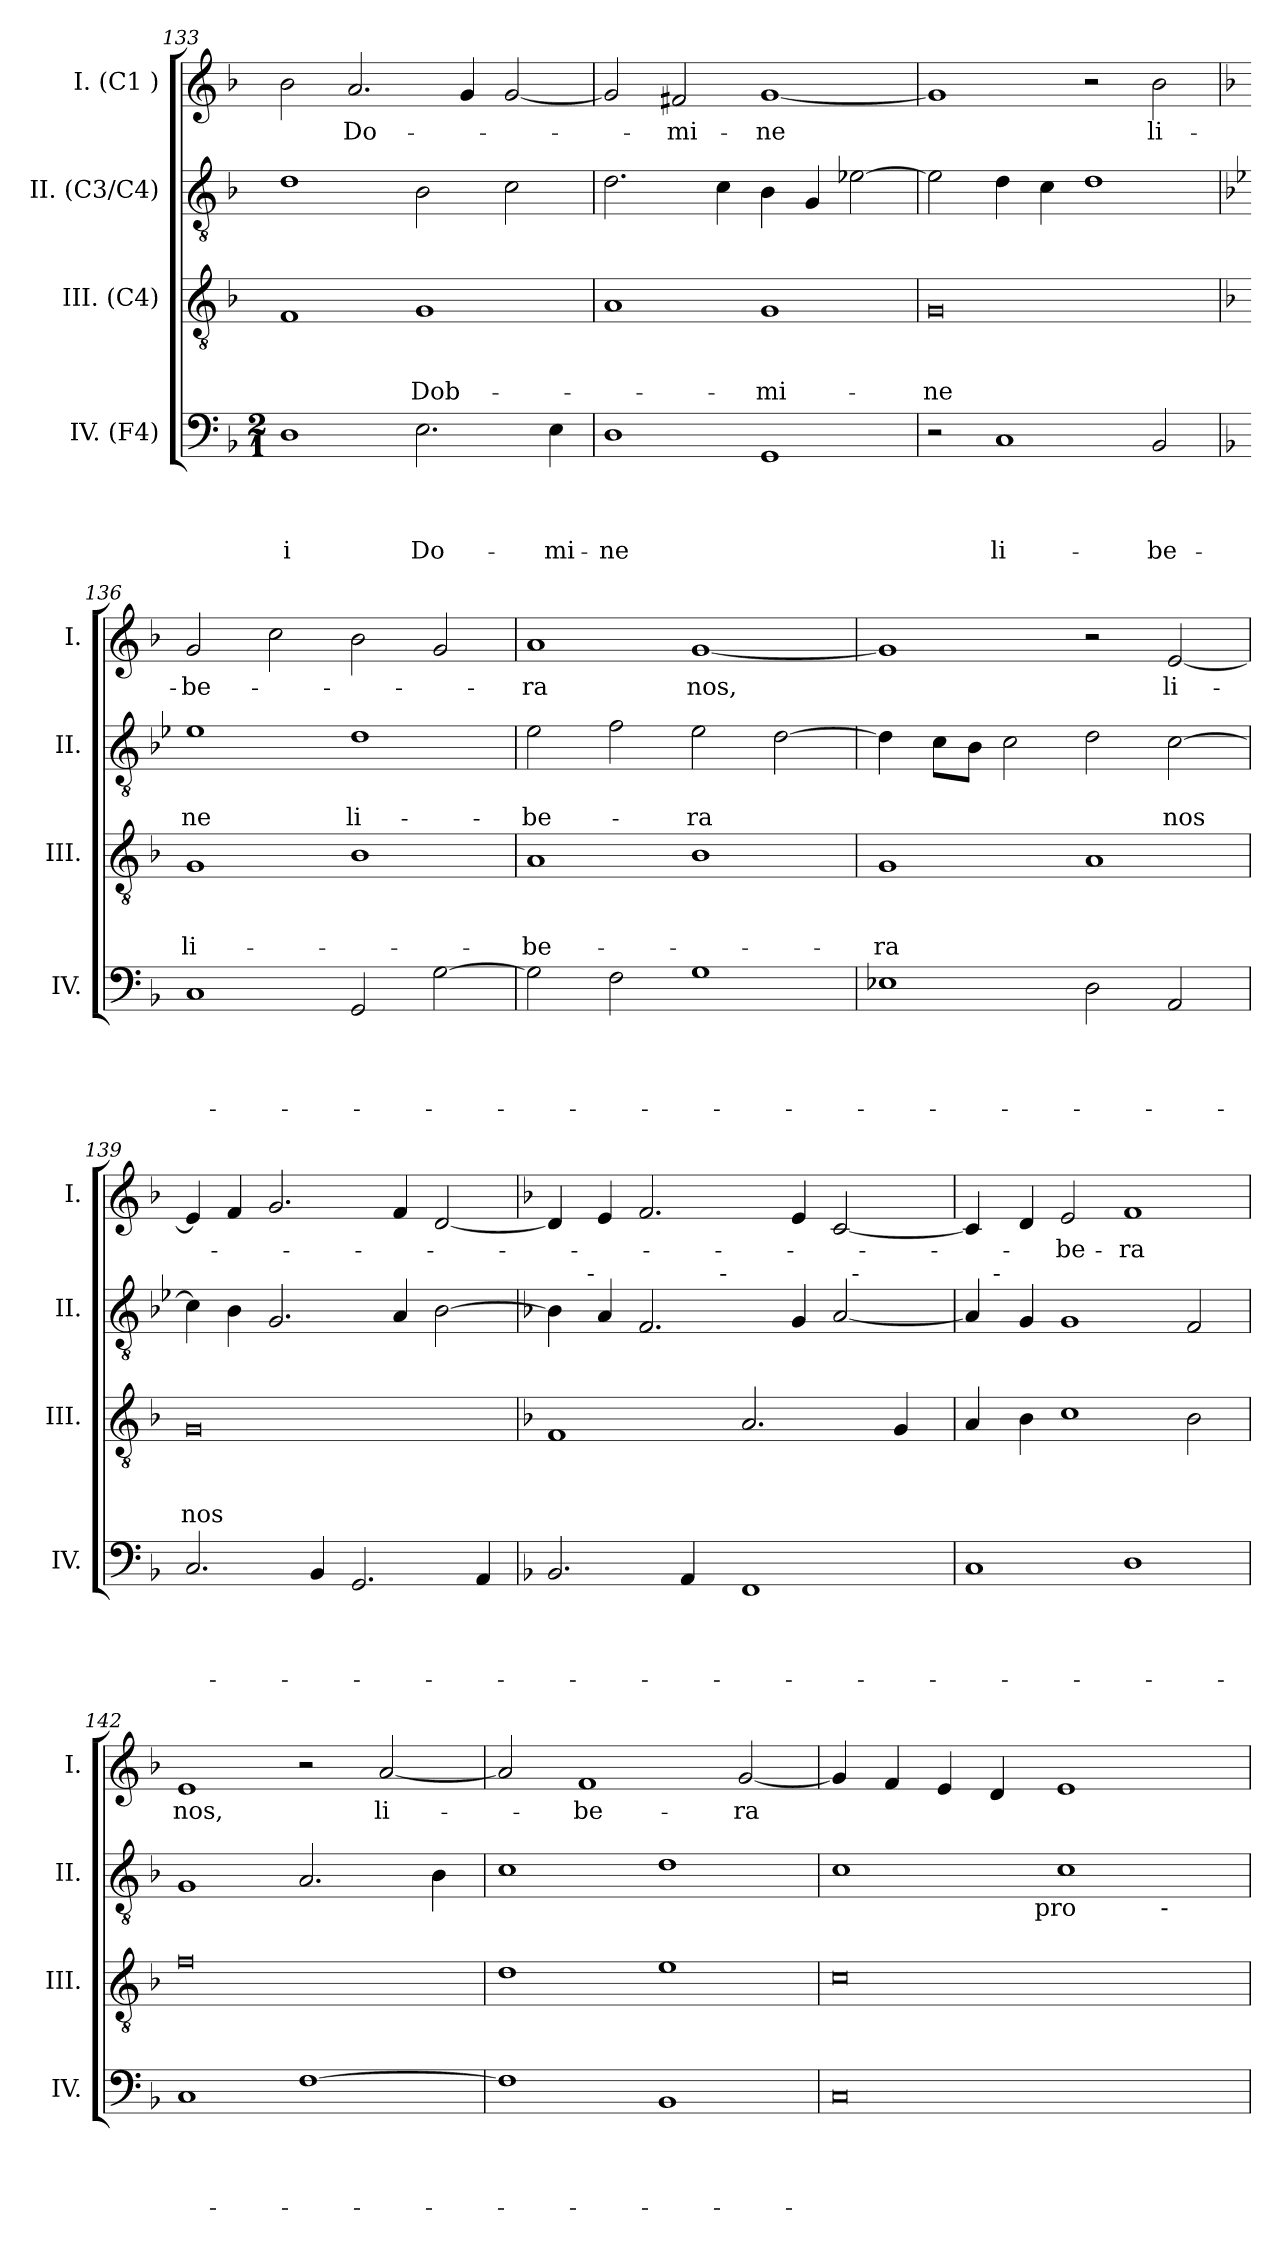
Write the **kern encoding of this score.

**kern	**text	**text	**text	**text	**kern	**text	**text	**text	**kern	**text	**text	**kern	**text
*part4	*part4	*part4	*part4	*part4	*part3	*part3	*part3	*part3	*part2	*part2	*part2	*part1	*part1
*staff4	*staff4	*staff4	*staff4	*staff4	*staff3	*staff3	*staff3	*staff3	*staff2	*staff2	*staff2	*staff1	*staff1
*I"IV. (F4)	*	*	*	*	*I"III. (C4)	*	*	*	*I"II. (C3/C4)	*	*	*I"I. (C1 )	*
*I'IV.	*	*	*	*	*I'III.	*	*	*	*I'II.	*	*	*I'I.	*
*clefF4	*	*	*	*	*clefGv2	*	*	*	*clefGv2	*	*	*clefG2	*
*k[b-]	*	*	*	*	*k[b-]	*	*	*	*k[b-]	*	*	*k[b-]	*
*F:	*	*	*	*	*F:	*	*	*	*F:	*	*	*F:	*
*M2/1	*	*	*	*	*	*	*	*	*	*	*	*	*
=133	=133	=133	=133	=133	=133	=133	=133	=133	=133	=133	=133	=133	=133
!	!	!	!	!LO:LY:b:rj	!	!	!	!	!	!	!	!	!
1D	.	.	.	-i	1F	.	.	.	1d	.	.	2b-\	.
!	!	!	!	!	!	!	!	!	!	!	!	!	!LO:LY:b
.	.	.	.	.	.	.	.	.	.	.	.	2.a/	Do-
!	!	!	!	!LO:LY:b	!	!	!	!LO:LY:b:rj	!	!	!	!	!
2.E\	.	.	.	Do-	1G	.	.	Dob-	2B-\	.	.	.	.
.	.	.	.	.	.	.	.	.	.	.	.	4g/	.
.	.	.	.	.	.	.	.	.	2c\	.	.	[<2g/	.
!	!	!	!	!LO:LY:b	!	!	!	!	!	!	!	!	!
4E\	.	.	.	-mi-	.	.	.	.	.	.	.	.	.
=134	=134	=134	=134	=134	=134	=134	=134	=134	=134	=134	=134	=134	=134
!	!	!	!	!LO:LY:b	!	!	!	!	!	!	!	!	!
1D	.	.	.	-ne	1A	.	.	.	2.d\	.	.	2g/]	.
!	!	!	!	!	!	!	!	!	!	!	!	!	!LO:LY:b
.	.	.	.	.	.	.	.	.	.	.	.	2f#/	-mi-
.	.	.	.	.	.	.	.	.	4c\	.	.	.	.
!	!	!	!	!	!	!	!	!LO:LY:b	!	!	!	!	!LO:LY:b
1GG	.	.	.	.	1G	.	.	-mi-	4B-\	.	.	[<1g	-ne
.	.	.	.	.	.	.	.	.	4G/	.	.	.	.
.	.	.	.	.	.	.	.	.	[>2e-\	.	.	.	.
=135	=135	=135	=135	=135	=135	=135	=135	=135	=135	=135	=135	=135	=135
!	!	!	!	!	!	!	!	!LO:LY:b:rj	!	!	!	!	!
2r	.	.	.	.	0G	.	.	-ne	2e-\]	.	.	1g]	.
!	!	!	!	!LO:LY:b:rj	!	!	!	!	!	!	!	!	!
1C	.	.	.	li-	.	.	.	.	4d\	.	.	.	.
.	.	.	.	.	.	.	.	.	4c\	.	.	.	.
.	.	.	.	.	.	.	.	.	1d	.	.	2r	.
!	!	!	!	!LO:LY:b	!	!	!	!	!	!	!	!	!LO:LY:b
2BB-/	.	.	.	-be-	.	.	.	.	.	.	.	2b-\	li-
!!LO:LB:g=z
=136	=136	=136	=136	=136	=136	=136	=136	=136	=136	=136	=136	=136	=136
*	*	*	*	*	*	*	*	*	*k[b-e-]	*	*	*	*
*	*	*	*	*	*	*	*	*	*B-:	*	*	*	*
!	!	!	!	!	!	!	!	!LO:LY:b:rj	!	!	!LO:LY:b:rj	!	!LO:LY:b
1C	.	.	.	.	1G	.	.	li-	1e-	.	-ne	2g/	-be-
.	.	.	.	.	.	.	.	.	.	.	.	2cc\	.
!	!	!	!	!	!	!	!	!	!	!	!LO:LY:b:rj	!	!
2GG/	.	.	.	.	1B-	.	.	.	1d	.	li-	2b-\	.
[>2G\	.	.	.	.	.	.	.	.	.	.	.	2g/	.
=137	=137	=137	=137	=137	=137	=137	=137	=137	=137	=137	=137	=137	=137
!	!	!	!	!	!	!	!	!LO:LY:b	!	!	!LO:LY:b	!	!LO:LY:b
2G\]	.	.	.	.	1A	.	.	-be-	2e-\	.	-be-	1a	-ra
2F\	.	.	.	.	.	.	.	.	2f\	.	.	.	.
!	!	!	!	!	!	!	!	!	!	!	!LO:LY:b	!	!LO:LY:b
1G	.	.	.	.	1B-	.	.	.	2e-\	.	-ra	[<1g	nos,
.	.	.	.	.	.	.	.	.	[>2d\	.	.	.	.
=138	=138	=138	=138	=138	=138	=138	=138	=138	=138	=138	=138	=138	=138
!	!	!	!	!	!	!	!	!LO:LY:b	!	!	!	!	!
1E-X	.	.	.	.	1G	.	.	-ra	4d\]	.	.	1g]	.
.	.	.	.	.	.	.	.	.	8c\L	.	.	.	.
.	.	.	.	.	.	.	.	.	8B-\J	.	.	.	.
.	.	.	.	.	.	.	.	.	2c\	.	.	.	.
2D\	.	.	.	.	1A	.	.	.	2d\	.	.	2r	.
!	!	!	!	!	!	!	!	!	!	!	!LO:LY:b	!	!LO:LY:b
2AA/	.	.	.	.	.	.	.	.	[>2c\	.	nos	[<2e/	li-
=139	=139	=139	=139	=139	=139	=139	=139	=139	=139	=139	=139	=139	=139
!	!	!	!	!	!	!	!	!LO:LY:b	!	!	!	!	!
2.C/	.	.	.	.	0G	.	.	nos	4c\]	.	.	4e/]	.
.	.	.	.	.	.	.	.	.	4B-\	.	.	4f/	.
.	.	.	.	.	.	.	.	.	2.G/	.	.	2.g/	.
4BB-/	.	.	.	.	.	.	.	.	.	.	.	.	.
2.GG/	.	.	.	.	.	.	.	.	.	.	.	.	.
.	.	.	.	.	.	.	.	.	4A/	.	.	4f/	.
.	.	.	.	.	.	.	.	.	[>2B-\	.	.	[>2d/	.
4AA/	.	.	.	.	.	.	.	.	.	.	.	.	.
!!LO:PB:g=z
=140	=140	=140	=140	=140	=140	=140	=140	=140	=140	=140	=140	=140	=140
*	*	*	*	*	*	*	*	*	*k[b-]	*	*	*	*
*	*	*	*	*	*	*	*	*	*F:	*	*	*	*
*	*	*	*	*	*	*	*	*	*^	*	*	*	*
*	*	*	*	*	*	*	*	*	*	*^	*	*	*	*
*	*	*	*	*	*	*	*	*	*	*	*^	*	*	*	*
2.BB-/	.	.	.	.	1F	.	.	.	4B-\]	8..ryy	2ryy	1ryy	.	.	4d/]	.
!	!	!	!	!	!	!	!	!	!	!LO:TX:a:t=-	!	!	!	!	!	!
.	.	.	.	.	.	.	.	.	.	1ryy	.	.	.	.	.	.
.	.	.	.	.	.	.	.	.	4A/	.	.	.	.	.	4e/	.
.	.	.	.	.	.	.	.	.	2.F/	.	4ryy	.	.	.	2.f/	.
4AA/	.	.	.	.	.	.	.	.	.	.	8ryy	.	.	.	.	.
.	.	.	.	.	.	.	.	.	.	.	32ryy	.	.	.	.	.
!	!	!	!	!	!	!	!	!	!	!	!LO:TX:a:t=-	!	!	!	!	!
.	.	.	.	.	.	.	.	.	.	.	1ryy	.	.	.	.	.
1FF	.	.	.	.	2.A/	.	.	.	.	.	.	2ryy	.	.	.	.
.	.	.	.	.	.	.	.	.	.	2ryy	.	.	.	.	.	.
.	.	.	.	.	.	.	.	.	4G/	.	.	.	.	.	4e/	.
.	.	.	.	.	.	.	.	.	[<2A/	.	.	16ryy	.	.	[<2c/	.
!	!	!	!	!	!	!	!	!	!	!	!	!LO:TX:a:t=-	!	!	!	!
.	.	.	.	.	.	.	.	.	.	.	.	4..ryy	.	.	.	.
.	.	.	.	.	.	.	.	.	.	4ryy	.	.	.	.	.	.
.	.	.	.	.	4G/	.	.	.	.	.	.	.	.	.	.	.
.	.	.	.	.	.	.	.	.	.	.	16.ryy	.	.	.	.	.
.	.	.	.	.	.	.	.	.	.	32ryy	.	.	.	.	.	.
*	*	*	*	*	*	*	*	*	*	*v	*v	*v	*	*	*	*
=141	=141	=141	=141	=141	=141	=141	=141	=141	=141	=141	=141	=141	=141	=141
1C	.	.	.	.	4A/	.	.	.	4A/]	8ryy	.	.	4c/]	.
!	!	!	!	!	!	!	!	!	!	!LO:TX:a:t=-	!	!	!	!
.	.	.	.	.	.	.	.	.	.	1...ryy	.	.	.	.
.	.	.	.	.	4B-\	.	.	.	4G/	.	.	.	4d/	.
!	!	!	!	!	!	!	!	!	!	!	!	!	!	!LO:LY:b
.	.	.	.	.	1c	.	.	.	1G	.	.	.	2e/	-be-
!	!	!	!	!	!	!	!	!	!	!	!	!	!	!LO:LY:b
1D	.	.	.	.	.	.	.	.	.	.	.	.	1f	-ra
.	.	.	.	.	2B-\	.	.	.	2F/	.	.	.	.	.
=142	=142	=142	=142	=142	=142	=142	=142	=142	=142	=142	=142	=142	=142	=142
!	!	!	!	!	!	!	!	!	!	!	!	!	!	!LO:LY:b
*	*	*	*	*	*	*	*	*	*v	*v	*	*	*	*
1C	.	.	.	.	0f	.	.	.	1G	.	.	1e	nos,
[>1F	.	.	.	.	.	.	.	.	2.A/	.	.	2r	.
!	!	!	!	!	!	!	!	!	!	!	!	!	!LO:LY:b
.	.	.	.	.	.	.	.	.	.	.	.	[<2a/	li-
.	.	.	.	.	.	.	.	.	4B-\	.	.	.	.
=143	=143	=143	=143	=143	=143	=143	=143	=143	=143	=143	=143	=143	=143
1F]	.	.	.	.	1d	.	.	.	1c	.	.	2a/]	.
!	!	!	!	!	!	!	!	!	!	!	!	!	!LO:LY:b
.	.	.	.	.	.	.	.	.	.	.	.	1f	-be-
1BB-	.	.	.	.	1e	.	.	.	1d	.	.	.	.
!	!	!	!	!	!	!	!	!	!	!	!	!	!LO:LY:b
.	.	.	.	.	.	.	.	.	.	.	.	[<2g/	-ra
=144	=144	=144	=144	=144	=144	=144	=144	=144	=144	=144	=144	=144	=144
!	!	!	!	!	!	!	!	!	!LO:TX:b:t=et	!	!	!	!
*	*	*	*	*	*	*	*	*	*^	*	*	*	*
*	*	*	*	*	*	*	*	*	*	*^	*	*	*	*
0C	.	.	.	.	0c	.	.	.	1c	2...ryy	1ryy	.	.	4g/]	.
.	.	.	.	.	.	.	.	.	.	.	.	.	.	4f/	.
.	.	.	.	.	.	.	.	.	.	.	.	.	.	4e/	.
.	.	.	.	.	.	.	.	.	.	.	.	.	.	4d/	.
!	!	!	!	!	!	!	!	!	!	!LO:TX:b:t=pro	!	!	!	!	!
.	.	.	.	.	.	.	.	.	.	1ryy	.	.	.	.	.
.	.	.	.	.	.	.	.	.	1c	.	2ryy	.	.	1e	.
.	.	.	.	.	.	.	.	.	.	.	16ryy	.	.	.	.
!	!	!	!	!	!	!	!	!	!	!	!LO:TX:b:t=-	!	!	!	!
.	.	.	.	.	.	.	.	.	.	.	4..ryy	.	.	.	.
.	.	.	.	.	.	.	.	.	.	16ryy	.	.	.	.	.
*	*	*	*	*	*	*	*	*	*v	*v	*v	*	*	*	*
=	=	=	=	=	=	=	=	=	=	=	=	=	=
*-	*-	*-	*-	*-	*-	*-	*-	*-	*-	*-	*-	*-	*-
